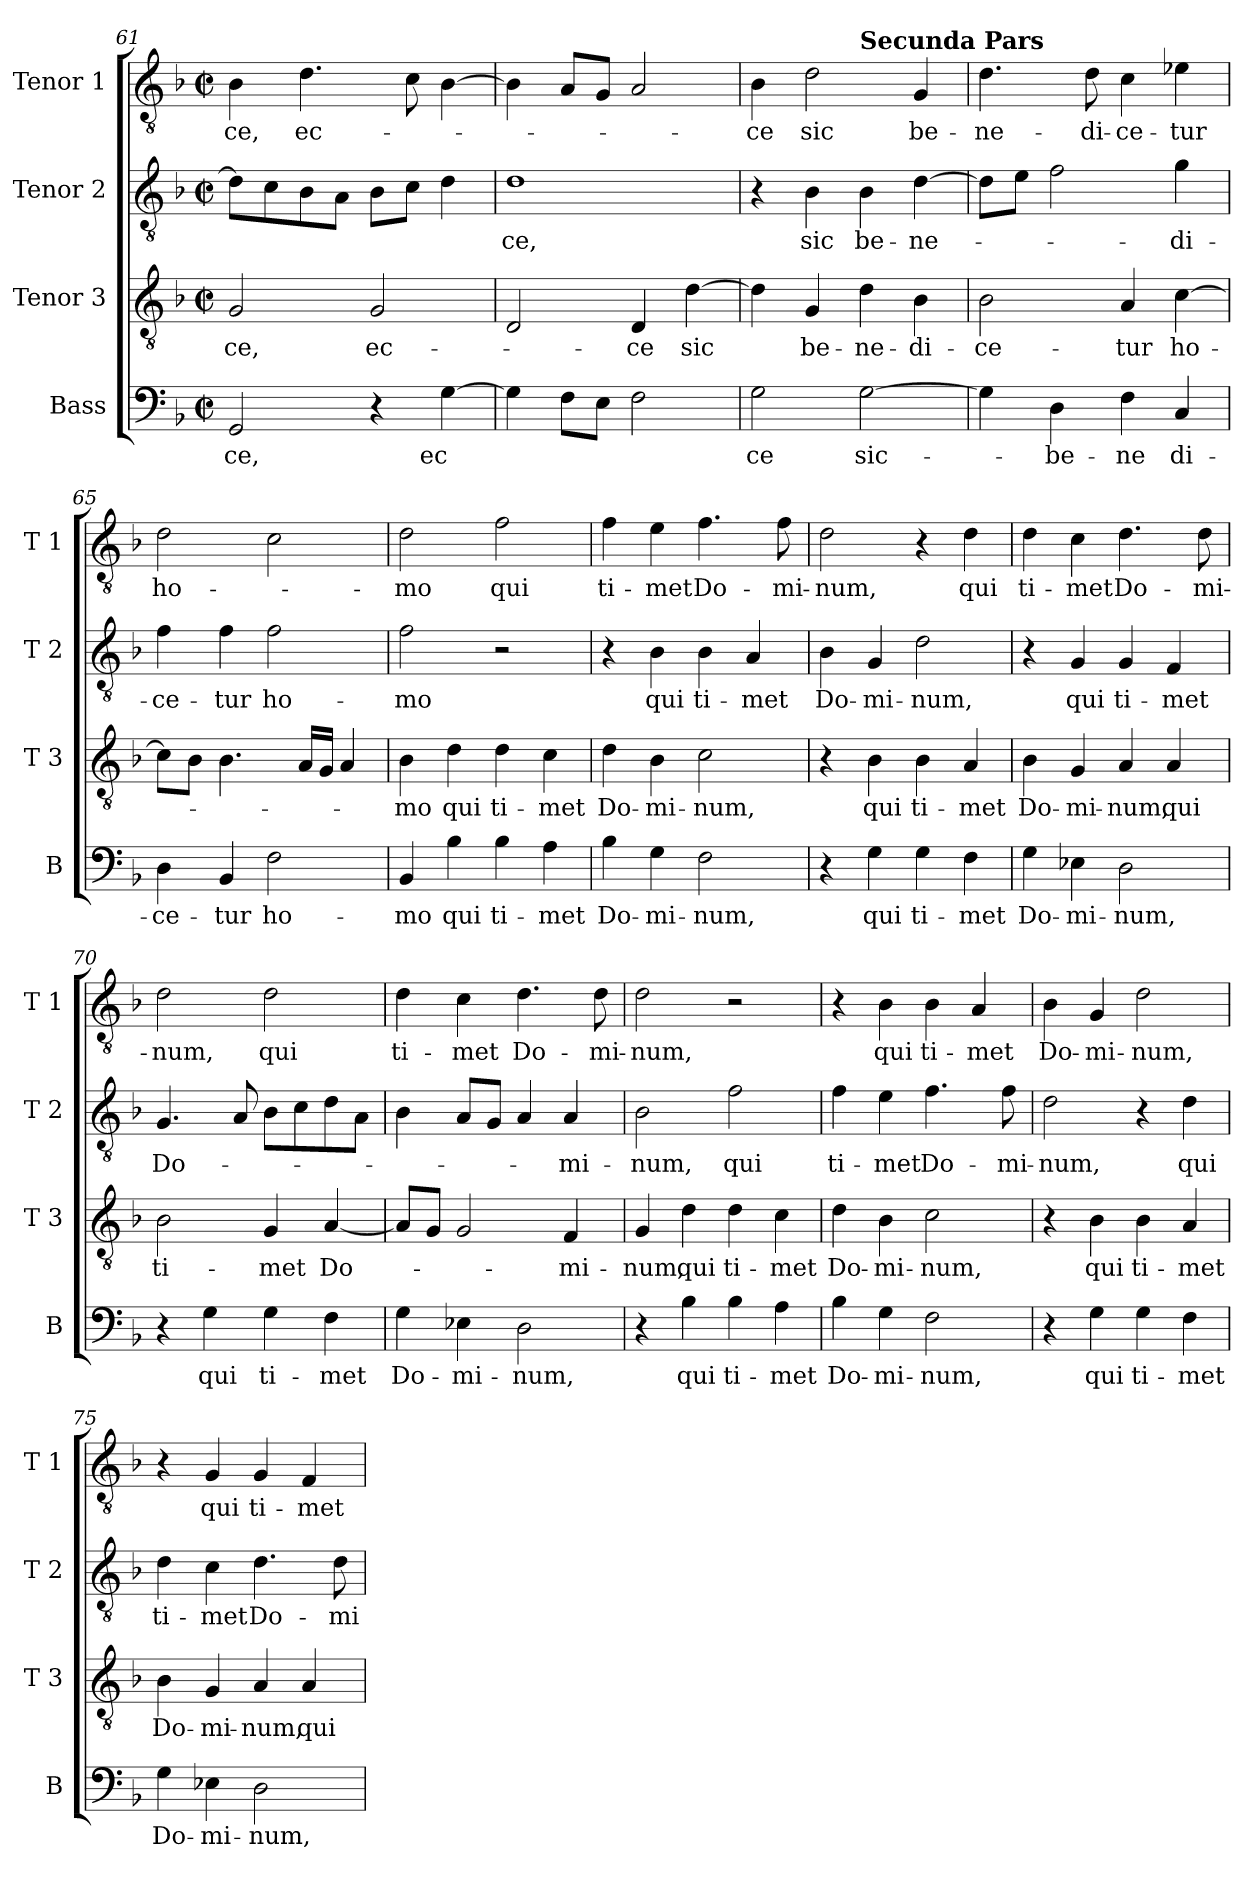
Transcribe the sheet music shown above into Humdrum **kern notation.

**kern	**text	**kern	**text	**kern	**text	**kern	**text
*part4	*part4	*part3	*part3	*part2	*part2	*part1	*part1
*staff4	*staff4	*staff3	*staff3	*staff2	*staff2	*staff1	*staff1
*I"Bass	*	*I"Tenor 3	*	*I"Tenor 2	*	*I"Tenor 1	*
*I'B	*	*I'T 3	*	*I'T 2	*	*I'T 1	*
*clefF4	*	*clefGv2	*	*clefGv2	*	*clefGv2	*
*k[b-]	*	*k[b-]	*	*k[b-]	*	*k[b-]	*
*F:	*	*F:	*	*F:	*	*F:	*
*M2/2	*	*M2/2	*	*M2/2	*	*M2/2	*
*met(c|)	*	*met(c|)	*	*met(c|)	*	*met(c|)	*
=61	=61	=61	=61	=61	=61	=61	=61
!	!LO:LY:b	!	!LO:LY:b	!	!	!	!LO:LY:b
2GG/	ce,	2G/	ce,	8d\L]	.	4B-\	-ce,
.	.	.	.	8c\	.	.	.
!	!	!	!	!	!	!	!LO:LY:b
.	.	.	.	8B-\	.	4.d\	ec-
.	.	.	.	8A\J	.	.	.
!	!	!	!LO:LY:b	!	!	!	!
4r	.	2G/	ec-	8B-\L	.	.	.
.	.	.	.	8c\J	.	8c\	.
!	!LO:LY:b	!	!	!	!	!	!
[4G\	ec	.	.	4d\	.	[4B-\	.
=62	=62	=62	=62	=62	=62	=62	=62
!	!	!	!	!	!LO:LY:b	!	!
4G\]	.	2D/	.	1d	-ce,	4B-\]	.
8F\L	.	.	.	.	.	8A/L	.
8E\J	.	.	.	.	.	8G/J	.
!	!	!	!LO:LY:b	!	!	!	!
2F\	.	4D/	-ce	.	.	2A/	.
!	!	!	!LO:LY:b	!	!	!	!
.	.	[4d\	sic	.	.	.	.
=63	=63	=63	=63	=63	=63	=63	=63
!	!LO:LY:b	!	!	!	!	!	!LO:LY:b
*	*	*	*	*	*	*^	*
2G\	ce	4d\]	.	4r	.	4B-\	2ryy	-ce
!	!	!	!LO:LY:b	!	!LO:LY:b	!	!	!LO:LY:b
.	.	4G/	be-	4B-\	sic	2d\	.	sic
!	!	!	!	!	!	!	!LO:TX:a:B:t=Secunda Pars	!
!	!LO:LY:b	!	!LO:LY:b	!	!LO:LY:b	!	!	!
[2G\	sic-	4d\	-ne-	4B-\	be-	.	2ryy	.
!	!	!	!LO:LY:b	!	!LO:LY:b	!	!	!LO:LY:b
.	.	4B-\	-di-	[4d\	-ne-	4G/	.	be-
=64	=64	=64	=64	=64	=64	=64	=64	=64
!	!	!	!LO:LY:b	!	!	!	!	!LO:LY:b
*	*	*	*	*	*	*v	*v	*
4G\]	.	2B-\	-ce-	8d\L]	.	4.d\	-ne-
.	.	.	.	8e\J	.	.	.
!	!LO:LY:b	!	!	!	!	!	!
4D\	-be-	.	.	2f\	.	.	.
!	!	!	!	!	!	!	!LO:LY:b
.	.	.	.	.	.	8d\	-di-
!	!LO:LY:b	!	!LO:LY:b	!	!	!	!LO:LY:b
4F\	-ne	4A/	-tur	.	.	4c\	-ce-
!	!LO:LY:b	!	!LO:LY:b	!	!LO:LY:b	!	!LO:LY:b
4C/	di-	[4c\	ho-	4g\	-di-	4e-X\	-tur
!!LO:LB:g=z
=65	=65	=65	=65	=65	=65	=65	=65
!	!LO:LY:b	!	!	!	!LO:LY:b	!	!LO:LY:b
4D\	-ce-	8c\L]	.	4f\	-ce-	2d\	ho-
.	.	8B-\J	.	.	.	.	.
!	!LO:LY:b	!	!	!	!LO:LY:b	!	!
4BB-/	-tur	4.B-\	.	4f\	-tur	.	.
!	!LO:LY:b	!	!	!	!LO:LY:b	!	!
2F\	ho-	.	.	2f\	ho-	2c\	.
.	.	16A/LL	.	.	.	.	.
.	.	16G/JJ	.	.	.	.	.
.	.	4A/	.	.	.	.	.
=66	=66	=66	=66	=66	=66	=66	=66
!	!LO:LY:b	!	!LO:LY:b	!	!LO:LY:b	!	!LO:LY:b
4BB-/	-mo	4B-\	-mo	2f\	-mo	2d\	-mo
!	!LO:LY:b	!	!LO:LY:b	!	!	!	!
4B-\	qui	4d\	qui	.	.	.	.
!	!LO:LY:b	!	!LO:LY:b	!	!	!	!LO:LY:b
4B-\	ti-	4d\	ti-	2r	.	2f\	qui
!	!LO:LY:b	!	!LO:LY:b	!	!	!	!
4A\	-met	4c\	-met	.	.	.	.
=67	=67	=67	=67	=67	=67	=67	=67
!	!LO:LY:b	!	!LO:LY:b	!	!	!	!LO:LY:b
4B-\	Do-	4d\	Do-	4r	.	4f\	ti-
!	!LO:LY:b	!	!LO:LY:b	!	!LO:LY:b	!	!LO:LY:b
4G\	-mi-	4B-\	-mi-	4B-\	qui	4e\	-met
!	!LO:LY:b	!	!LO:LY:b	!	!LO:LY:b	!	!LO:LY:b
2F\	-num,	2c\	-num,	4B-\	ti-	4.f\	Do-
!	!	!	!	!	!LO:LY:b	!	!
.	.	.	.	4A/	-met	.	.
!	!	!	!	!	!	!	!LO:LY:b
.	.	.	.	.	.	8f\	-mi-
=68	=68	=68	=68	=68	=68	=68	=68
!	!	!	!	!	!LO:LY:b	!	!LO:LY:b
4r	.	4r	.	4B-\	Do-	2d\	-num,
!	!LO:LY:b	!	!LO:LY:b	!	!LO:LY:b	!	!
4G\	qui	4B-\	qui	4G/	-mi-	.	.
!	!LO:LY:b	!	!LO:LY:b	!	!LO:LY:b	!	!
4G\	ti-	4B-\	ti-	2d\	-num,	4r	.
!	!LO:LY:b	!	!LO:LY:b	!	!	!	!LO:LY:b
4F\	-met	4A/	-met	.	.	4d\	qui
=69	=69	=69	=69	=69	=69	=69	=69
!	!LO:LY:b	!	!LO:LY:b	!	!	!	!LO:LY:b
4G\	Do-	4B-\	Do-	4r	.	4d\	ti-
!	!LO:LY:b	!	!LO:LY:b	!	!LO:LY:b	!	!LO:LY:b
4E-X\	-mi-	4G/	-mi-	4G/	qui	4c\	-met
!	!LO:LY:b	!	!LO:LY:b	!	!LO:LY:b	!	!LO:LY:b
2D\	-num,	4A/	-num,	4G/	ti-	4.d\	Do-
!	!	!	!LO:LY:b	!	!LO:LY:b	!	!
.	.	4A/	qui	4F/	-met	.	.
!	!	!	!	!	!	!	!LO:LY:b
.	.	.	.	.	.	8d\	-mi-
=70	=70	=70	=70	=70	=70	=70	=70
!	!	!	!LO:LY:b	!	!LO:LY:b	!	!LO:LY:b
4r	.	2B-\	ti-	4.G/	Do-	2d\	-num,
!	!LO:LY:b	!	!	!	!	!	!
4G\	qui	.	.	.	.	.	.
.	.	.	.	8A/	.	.	.
!	!LO:LY:b	!	!LO:LY:b	!	!	!	!LO:LY:b
4G\	ti-	4G/	-met	8B-\L	.	2d\	qui
.	.	.	.	8c\	.	.	.
!	!LO:LY:b	!	!LO:LY:b	!	!	!	!
4F\	-met	[4A/	Do-	8d\	.	.	.
.	.	.	.	8A\J	.	.	.
!!LO:PB:g=z
=71	=71	=71	=71	=71	=71	=71	=71
!	!LO:LY:b	!	!	!	!	!	!LO:LY:b
4G\	Do-	8A/L]	.	4B-\	.	4d\	ti-
.	.	8G/J	.	.	.	.	.
!	!LO:LY:b	!	!	!	!	!	!LO:LY:b
4E-X\	-mi-	2G/	.	8A/L	.	4c\	-met
.	.	.	.	8G/J	.	.	.
!	!LO:LY:b	!	!	!	!	!	!LO:LY:b
2D\	-num,	.	.	4A/	.	4.d\	Do-
!	!	!	!LO:LY:b	!	!LO:LY:b	!	!
.	.	4F/	-mi-	4A/	-mi-	.	.
!	!	!	!	!	!	!	!LO:LY:b
.	.	.	.	.	.	8d\	-mi-
=72	=72	=72	=72	=72	=72	=72	=72
!	!	!	!LO:LY:b	!	!LO:LY:b	!	!LO:LY:b
4r	.	4G/	-num,	2B-\	-num,	2d\	-num,
!	!LO:LY:b	!	!LO:LY:b	!	!	!	!
4B-\	qui	4d\	qui	.	.	.	.
!	!LO:LY:b	!	!LO:LY:b	!	!LO:LY:b	!	!
4B-\	ti-	4d\	ti-	2f\	qui	2r	.
!	!LO:LY:b	!	!LO:LY:b	!	!	!	!
4A\	-met	4c\	-met	.	.	.	.
=73	=73	=73	=73	=73	=73	=73	=73
!	!LO:LY:b	!	!LO:LY:b	!	!LO:LY:b	!	!
4B-\	Do-	4d\	Do-	4f\	ti-	4r	.
!	!LO:LY:b	!	!LO:LY:b	!	!LO:LY:b	!	!LO:LY:b
4G\	-mi-	4B-\	-mi-	4e\	-met	4B-\	qui
!	!LO:LY:b	!	!LO:LY:b	!	!LO:LY:b	!	!LO:LY:b
2F\	-num,	2c\	-num,	4.f\	Do-	4B-\	ti-
!	!	!	!	!	!	!	!LO:LY:b
.	.	.	.	.	.	4A/	-met
!	!	!	!	!	!LO:LY:b	!	!
.	.	.	.	8f\	-mi-	.	.
=74	=74	=74	=74	=74	=74	=74	=74
!	!	!	!	!	!LO:LY:b	!	!LO:LY:b
4r	.	4r	.	2d\	-num,	4B-\	Do-
!	!LO:LY:b	!	!LO:LY:b	!	!	!	!LO:LY:b
4G\	qui	4B-\	qui	.	.	4G/	-mi-
!	!LO:LY:b	!	!LO:LY:b	!	!	!	!LO:LY:b
4G\	ti-	4B-\	ti-	4r	.	2d\	-num,
!	!LO:LY:b	!	!LO:LY:b	!	!LO:LY:b	!	!
4F\	-met	4A/	-met	4d\	qui	.	.
=75	=75	=75	=75	=75	=75	=75	=75
!	!LO:LY:b	!	!LO:LY:b	!	!LO:LY:b	!	!
4G\	Do-	4B-\	Do-	4d\	ti-	4r	.
!	!LO:LY:b	!	!LO:LY:b	!	!LO:LY:b	!	!LO:LY:b
4E-X\	-mi-	4G/	-mi-	4c\	-met	4G/	qui
!	!LO:LY:b	!	!LO:LY:b	!	!LO:LY:b	!	!LO:LY:b
2D\	-num,	4A/	-num,	4.d\	Do-	4G/	ti-
!	!	!	!LO:LY:b	!	!	!	!LO:LY:b
.	.	4A/	qui	.	.	4F/	-met
!	!	!	!	!	!LO:LY:b	!	!
.	.	.	.	8d\	-mi-	.	.
=	=	=	=	=	=	=	=
*-	*-	*-	*-	*-	*-	*-	*-
